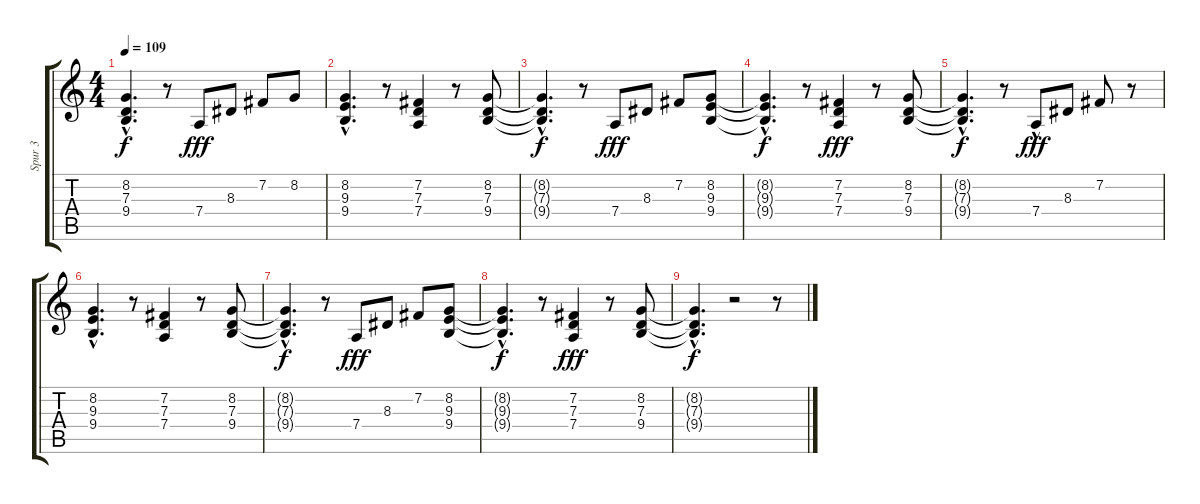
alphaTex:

\track ("Spur 3" "Spur 3") {instrument acousticgrandpiano}
\staff {score tabs}
\tuning (E4 B3 G3 D3 A2 E2) {hide}
\ts (4 4)
\tempo 109
\clef g2
\ks c
(8.2{t} 7.3{hac t} 9.4{hac t}).4{d dy f} r.8 7.4.8{dy fff} 8.3.8 7.2.8 8.2.8 |
(8.2{hac} 9.3{hac} 9.4{hac}).4{d} r.8 (7.2 7.3 7.4).4 r.8 (8.2 7.3 9.4).8 |
(8.2{t} 7.3{t} 9.4{hac t}).4{d dy f} r.8 7.4.8{dy fff} 8.3.8 7.2.8 (8.2 9.3 9.4).8 |
(8.2{hac t} 9.3{hac t} 9.4{hac t}).4{d dy f} r.8 (7.2 7.3 7.4).4{dy fff} r.8 (8.2 7.3 9.4).8 |
(8.2{hac t} 7.3{hac t} 9.4{hac t}).4{d dy f} r.8 7.4{hac}.8{dy fff} 8.3.8 7.2.8 r.8 |
(8.2{hac} 9.3{hac} 9.4{hac}).4{d} r.8 (7.2 7.3 7.4).4 r.8 (8.2 7.3 9.4).8 |
(8.2{t} 7.3{t} 9.4{hac t}).4{d dy f} r.8 7.4.8{dy fff} 8.3.8 7.2.8 (8.2 9.3 9.4).8 |
(8.2{t} 9.3{hac t} 9.4{hac t}).4{d dy f} r.8 (7.2 7.3 7.4).4{dy fff} r.8 (8.2 7.3 9.4).8 |
(8.2{t} 7.3{hac t} 9.4{hac t}).4{d dy f} r.2 r.8
